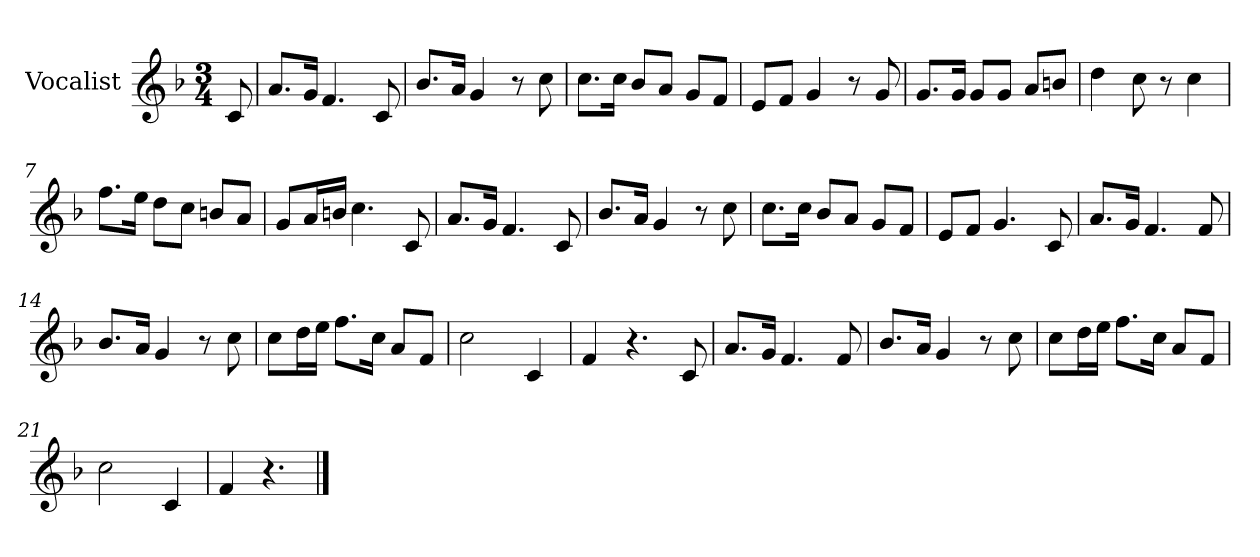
**kern
*part1
*staff1
*I"Vocalist
*k[b-]
*F:
*M3/4
=
8c
=1
8.aL
16gJk
4.f
8c
=2
8.b-L
16aJk
4g
8r
8cc
=3
8.ccL
16ccJk
8b-L
8aJ
8gL
8fJ
=4
8eL
8fJ
4g
8r
8g
=5
8.gL
16gJk
8gL
8gJ
8aL
8bnJ
=6
4dd
8cc
8r
4cc
=7
8.ffL
16eeJk
8ddL
8ccJ
8bnL
8aJ
=8
8gL
16aL
16bnJJ
4.cc
8c
=9
8.aL
16gJk
4.f
8c
=10
8.b-L
16aJk
4g
8r
8cc
=11
8.ccL
16ccJk
8b-L
8aJ
8gL
8fJ
=12
8eL
8fJ
4.g
8c
=13
8.aL
16gJk
4.f
8f
=14
8.b-L
16aJk
4g
8r
8cc
=15
8ccL
16ddL
16eeJJ
8.ffL
16ccJk
8aL
8fJ
=16
2cc
4c
=17
4f
4.r
8c
=18
8.aL
16gJk
4.f
8f
=19
8.b-L
16aJk
4g
8r
8cc
=20
8ccL
16ddL
16eeJJ
8.ffL
16ccJk
8aL
8fJ
=21
2cc
4c
=22
4f
4.r
==
*-
